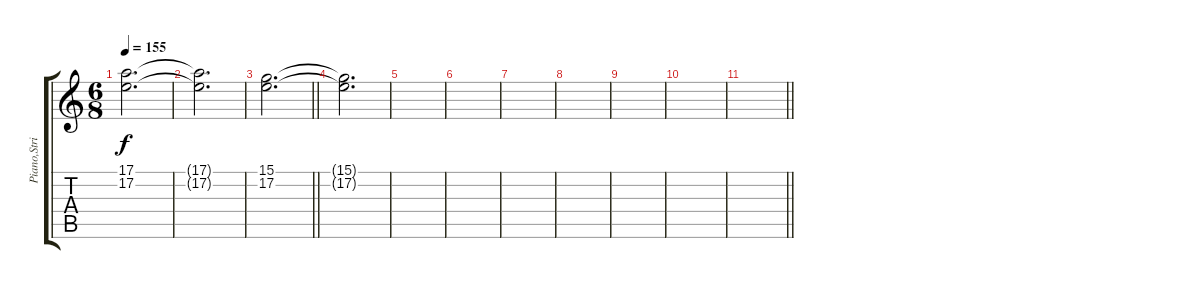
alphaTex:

\track ("Piano,Strings" "Piano,Stri") {instrument brightacousticpiano}
\staff {score tabs}
\tuning (E4 B3 G3 D3 A2 E2) {hide}
\ts (6 8)
\tempo 155
\clef g2
\ks c
(17.1 17.2).2{d dy f} |
(17.1{t} 17.2{t}).2{d} |
\barLineRight lightlight
(15.1 17.2).2{d} |
(15.1{t} 17.2{t}).2{d} |
|
|
|
|
|
|
\barLineRight lightlight
